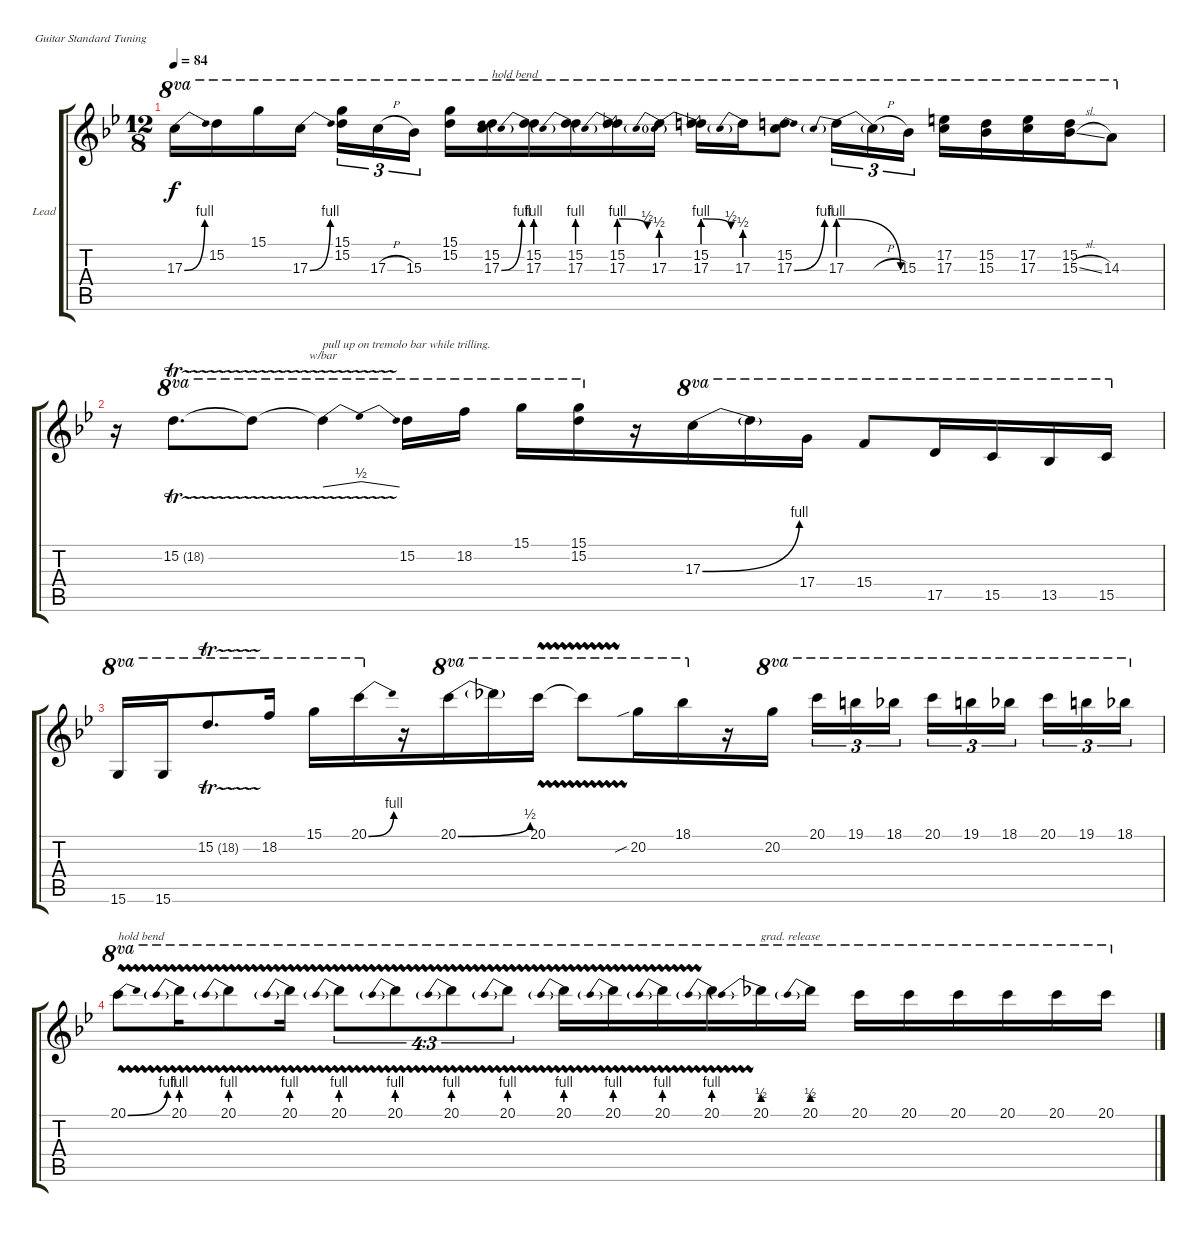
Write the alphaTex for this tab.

\defaultSystemsLayout 4
\bracketExtendMode groupsimilarinstruments
\firstSystemTrackNameOrientation horizontal
\otherSystemsTrackNameOrientation horizontal
\track ("Lead Guitar" "Lead") {instrument acousticguitarsteel}
\staff {score tabs}
\tuning (E4 B3 G3 D3 A2 E2)
\ts (12 8)
\tempo 84
\clef g2
\ks bb
17.3{be (bend 0 0 15 4)}.16{ot 8va dy f} 15.2.16{ot 8va} 15.1.16{ot 8va} 17.3{be (bend 0 0 15 4)}.16{ot 8va} (15.2 15.1).16{tu (3 2) ot 8va} 17.3{h}.16{tu (3 2) ot 8va} 15.3.16{tu (3 2) ot 8va} (15.2 15.1).16{ot 8va} (15.2 17.3{be (bend 0 0 15 4)}).16{ot 8va txt "hold bend"} (15.2 17.3{be (prebend 0 4 60 4)}).16{ot 8va} (15.2 17.3{be (prebend 0 4 60 4)}).16{ot 8va} (15.2 17.3{be (prebendrelease 0 4 22.2 2)}).16{ot 8va} 17.3{be (prebend 0 2 60 2)}.16{ot 8va} (15.2 17.3{be (prebendrelease 0 4 21.599999999999998 2)}).16{ot 8va} 17.3{be (prebend 0 2 60 2)}.16{ot 8va} (15.2 17.3{be (bend 0 0 15 4)}).8{ot 8va} 17.3{be (prebendrelease 0 4 15 0)}.16{tu (3 2) ot 8va} 17.3{h t}.16{tu (3 2) ot 8va} 15.3.16{tu (3 2) ot 8va} (17.3 17.2).16{ot 8va} (15.2 15.3).16{ot 8va} (17.3 17.2).16{ot 8va} (15.2 15.3{sl}).16{ot 8va} 14.3.8{ot 8va} |
r.16 15.2{tr (18 16)}.8{d ot 8va} 15.2{tr (18 16) t}.8{ot 8va} 15.2{tr (18 16) t}.4{tbe (dip default 0 0 15 2 59.4 0) ot 8va txt "pull up on tremolo bar while trilling."} 15.2.16{ot 8va} 18.2.16{ot 8va} 15.1.16{ot 8va} (15.1 15.2).16{ot 8va} r.16 17.3{be (bend 0 0 15 4)}.16{ot 8va} 17.3{t}.16{ot 8va} 17.4.16{ot 8va} 15.4.8{ot 8va} 17.5.16{ot 8va} 15.5.16{ot 8va} 13.5.16{ot 8va} 15.5.16{ot 8va} |
15.6.16{ot 8va} 15.6.16{ot 8va} 15.2{tr (18 16)}.8{d ot 8va} 18.2.16{ot 8va} 15.1.16{ot 8va} 20.1{be (bend 0 0 15 4)}.16{ot 8va} r.16 20.1{be (bend 0 0 15 2)}.16{ot 8va} 20.1{t}.16{ot 8va} 20.1{vw}.16{ot 8va} 20.1{vw t}.8{ot 8va} 20.2{sib}.16{ot 8va} 18.1.16{ot 8va} r.16 20.2.16{ot 8va} 20.1.16{tu (3 2) ot 8va} 19.1.16{tu (3 2) ot 8va} 18.1.16{tu (3 2) ot 8va} 20.1.16{tu (3 2) ot 8va} 19.1.16{tu (3 2) ot 8va} 18.1.16{tu (3 2) ot 8va} 20.1.16{tu (3 2) ot 8va} 19.1.16{tu (3 2) ot 8va} 18.1.16{tu (3 2) ot 8va} |
20.1{be (bend 0 0 15 4) vw}.8{ot 8va txt "hold bend"} 20.1{be (prebend 0 4 60 4) vw}.16{ot 8va} 20.1{be (prebend 0 4 60 4) vw}.8{ot 8va} 20.1{be (prebend 0 4 60 4) vw}.16{ot 8va} 20.1{be (prebend 0 4 60 4) vw}.8{tu (4 3) ot 8va} 20.1{be (prebend 0 4 60 4) vw}.8{tu (4 3) ot 8va} 20.1{be (prebend 0 4 60 4) vw}.8{tu (4 3) ot 8va} 20.1{be (prebend 0 4 60 4) vw}.8{tu (4 3) ot 8va} 20.1{be (prebend 0 4 60 4) vw}.16{ot 8va} 20.1{be (prebend 0 4 60 4) vw}.16{ot 8va} 20.1{be (prebend 0 4 60 4) vw}.16{ot 8va} 20.1{be (prebend 0 4 60 4) vw}.16{ot 8va} 20.1{be (prebend 0 2 60 2)}.16{ot 8va txt "grad. release"} 20.1{be (prebend 0 2 60 2)}.16{ot 8va} 20.1.16{ot 8va} 20.1.16{ot 8va} 20.1.16{ot 8va} 20.1.16{ot 8va} 20.1.16{ot 8va} 20.1.16{ot 8va}
